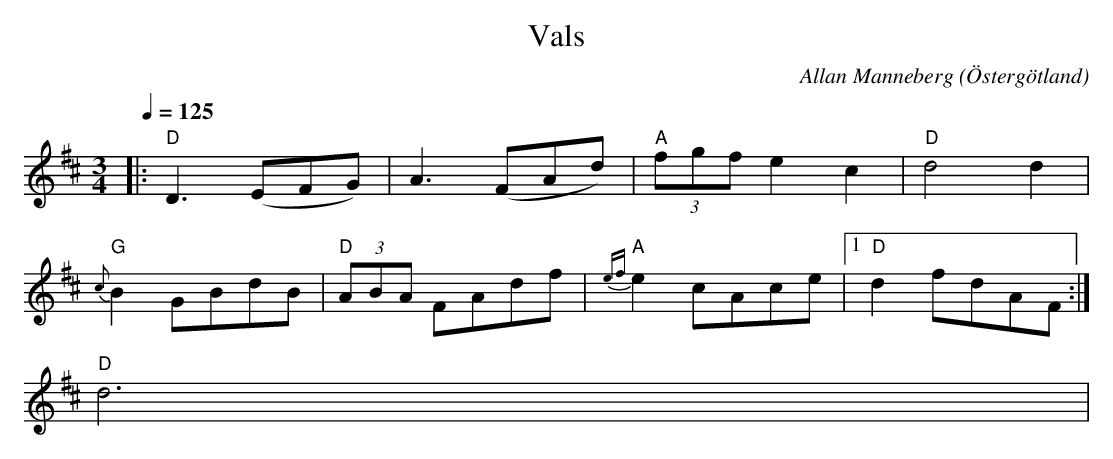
X:1
T:Vals
O:Östergötland
C:Allan Manneberg
Q:1/4=125
M: 3/4
L: 1/8
K: D
|: "D"D3(EFG) | A3(FAd) |"A" (3fgf e2 c2|"D" d4 d2|
"G" {c}B2 GBdB| "D" (3ABA FAdf | "A" {ef}e2 cAce|1"D" d2 fdAF:|
2"D" d6 |
:|
